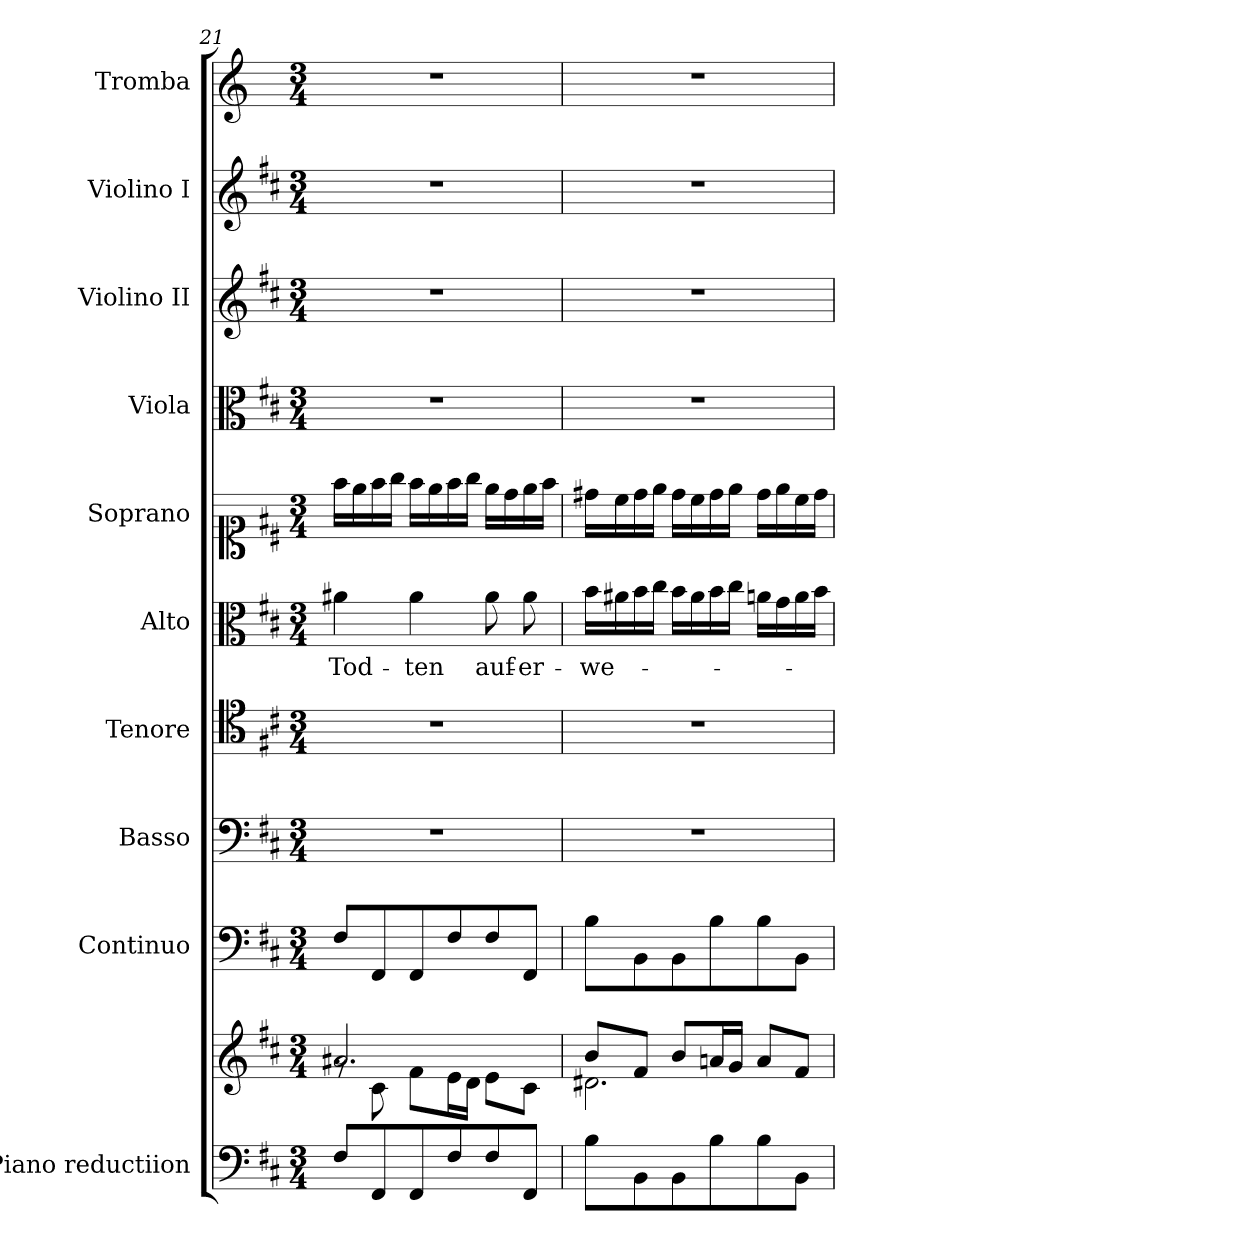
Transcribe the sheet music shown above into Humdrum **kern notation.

**kern	**kern	**kern	**kern	**kern	**kern	**text	**kern	**kern	**kern	**kern	**kern
*part10	*part10	*part9	*part8	*part7	*part6	*part6	*part5	*part4	*part3	*part2	*part1
*staff11	*staff10	*staff9	*staff8	*staff7	*staff6	*staff6	*staff5	*staff4	*staff3	*staff2	*staff1
*I"Piano reductiion	*	*I"Continuo	*I"Basso	*I"Tenore	*I"Alto	*	*I"Soprano	*I"Viola	*I"Violino II	*I"Violino I	*I"Tromba
*I'Pno	*	*	*	*	*	*	*	*I'Vla	*I'Vln	*I'Vln	*
*clefF4	*clefG2	*clefF4	*clefF4	*clefC4	*clefC3	*	*clefC1	*clefC3	*clefG2	*clefG2	*clefG2
*	*	*	*	*	*	*	*	*	*	*	*ITrd-1c-2
*k[f#c#]	*k[f#c#]	*k[f#c#]	*k[f#c#]	*k[f#c#]	*k[f#c#]	*	*k[f#c#]	*k[f#c#]	*k[f#c#]	*k[f#c#]	*k[f#c#]
*M3/4	*M3/4	*M3/4	*M3/4	*M3/4	*M3/4	*	*M3/4	*M3/4	*M3/4	*M3/4	*M3/4
=21	=21	=21	=21	=21	=21	=21	=21	=21	=21	=21	=21
*	*^	*	*	*	*	*	*	*	*	*	*
!	!	!	!	!	!	!	!LO:LY:b	!	!	!	!	!
8F#/L	2.a#X/	8rg	8F#/L	2.r	2.r	4a#X\	Tod-	16ff#\LL	2.r	2.r	2.r	2.r
.	.	.	.	.	.	.	.	16ee\	.	.	.	.
8FF#/	.	8c#\	8FF#/	.	.	.	.	16ff#\	.	.	.	.
.	.	.	.	.	.	.	.	16gg\JJ	.	.	.	.
!	!	!	!	!	!	!	!LO:LY:b	!	!	!	!	!
8FF#/	.	8f#\L	8FF#/	.	.	4a#\	-ten	16ff#\LL	.	.	.	.
.	.	.	.	.	.	.	.	16ee\	.	.	.	.
8F#/	.	16e\L	8F#/	.	.	.	.	16ff#\	.	.	.	.
.	.	16d\JJ	.	.	.	.	.	16gg\JJ	.	.	.	.
!	!	!	!	!	!	!	!LO:LY:b	!	!	!	!	!
8F#/	.	8e\L	8F#/	.	.	8a#\	auf-	16ee\LL	.	.	.	.
.	.	.	.	.	.	.	.	16dd\	.	.	.	.
!	!	!	!	!	!	!	!LO:LY:b	!	!	!	!	!
8FF#/J	.	8c#\J	8FF#/J	.	.	8a#\	-er-	16ee\	.	.	.	.
.	.	.	.	.	.	.	.	16ff#\JJ	.	.	.	.
=22	=22	=22	=22	=22	=22	=22	=22	=22	=22	=22	=22	=22
!	!	!	!	!	!	!	!LO:LY:b	!	!	!	!	!
8B\L	8b/L	2.d#X\	8B\L	2.r	2.r	16b\LL	-we-	16dd#X\LL	2.r	2.r	2.r	2.r
.	.	.	.	.	.	16a#X\	.	16cc#\	.	.	.	.
8BB\	8f#/J	.	8BB\	.	.	16b\	.	16dd#\	.	.	.	.
.	.	.	.	.	.	16cc#\JJ	.	16ee\JJ	.	.	.	.
8BB\	8b/L	.	8BB\	.	.	16b\LL	.	16dd#\LL	.	.	.	.
.	.	.	.	.	.	16a#\	.	16cc#\	.	.	.	.
8B\	16an/L	.	8B\	.	.	16b\	.	16dd#\	.	.	.	.
.	16g/JJ	.	.	.	.	16cc#\JJ	.	16ee\JJ	.	.	.	.
8B\	8a/L	.	8B\	.	.	16an\LL	.	16dd#\LL	.	.	.	.
.	.	.	.	.	.	16g\	.	16ee\	.	.	.	.
8BB\J	8f#/J	.	8BB\J	.	.	16a\	.	16cc#\	.	.	.	.
.	.	.	.	.	.	16b\JJ	.	16dd#\JJ	.	.	.	.
*	*v	*v	*	*	*	*	*	*	*	*	*	*
=	=	=	=	=	=	=	=	=	=	=	=
*-	*-	*-	*-	*-	*-	*-	*-	*-	*-	*-	*-
